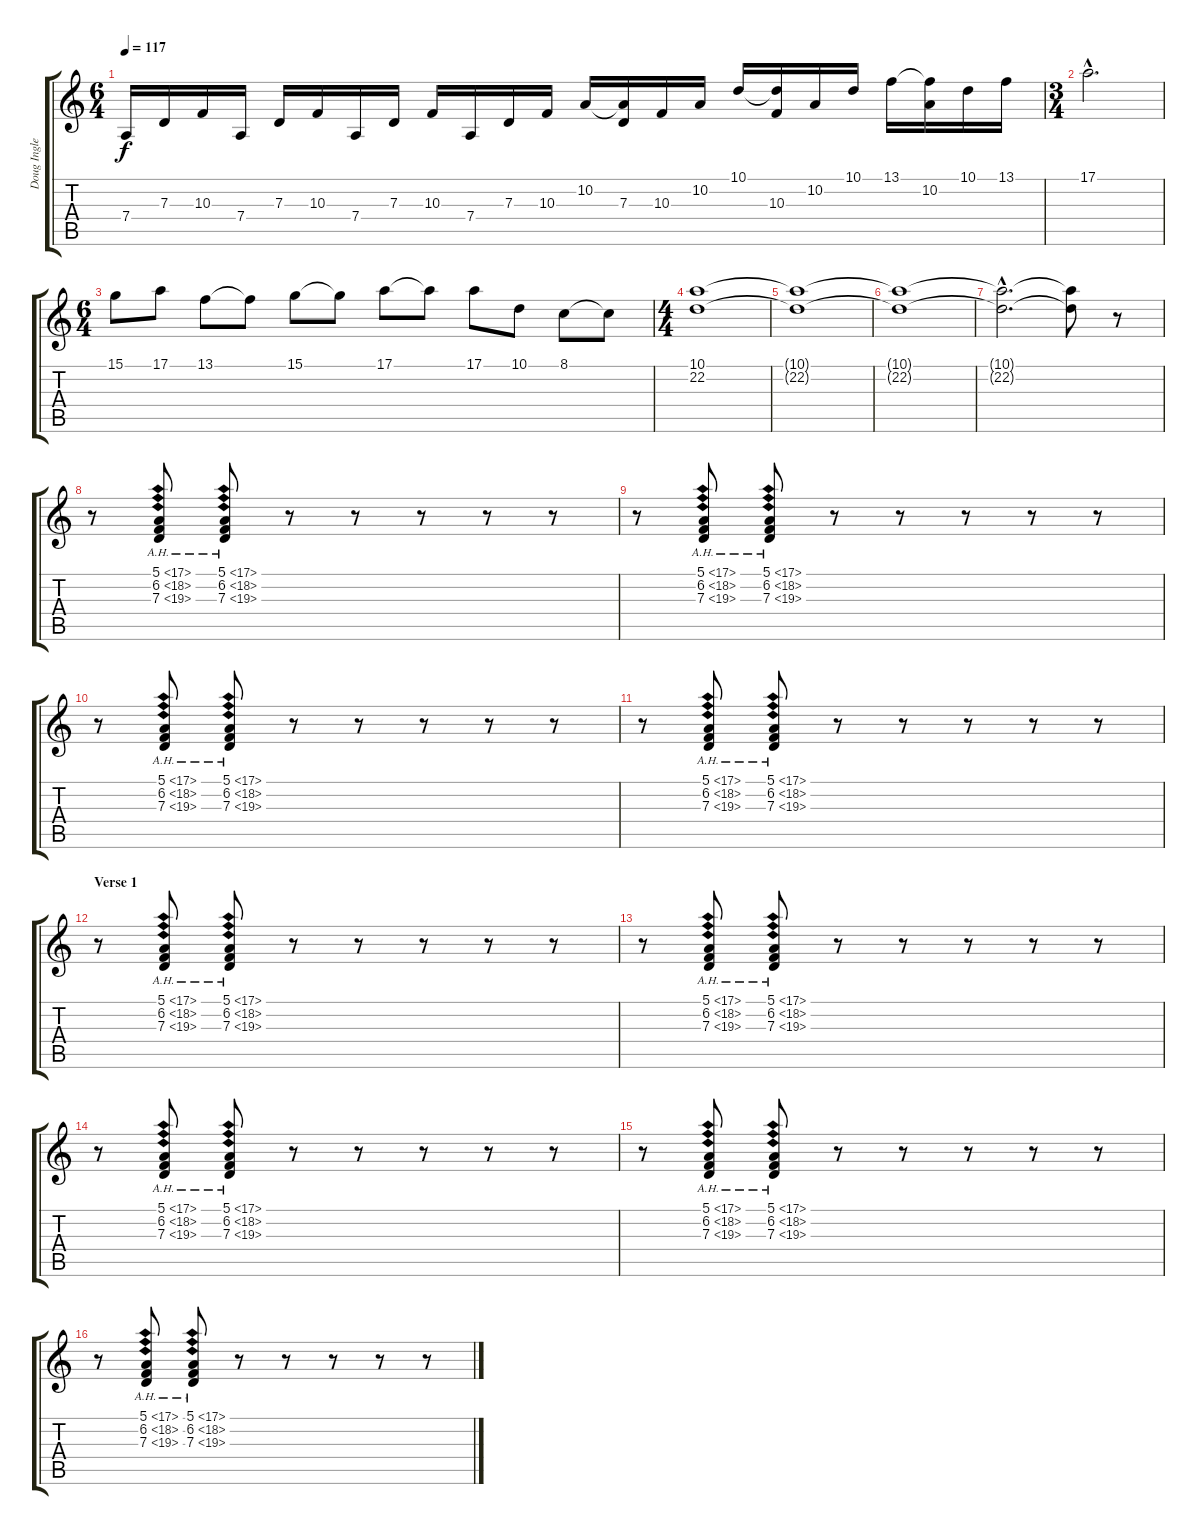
\track ("Doug Ingle" "Doug Ingle") {instrument churchorgan}
\staff {score tabs}
\tuning (E4 B3 G3 D3 A2 E2) {hide}
\ts (6 4)
\tempo 117
\clef g2
\ks c
7.4.16{dy f instrument churchorgan} 7.3.16 10.3.16 7.4.16 7.3.16 10.3.16 7.4.16 7.3.16 10.3.16 7.4.16 7.3.16 10.3.16 10.2.16 (10.2{t} 7.3).16 10.3.16 10.2.16 10.1.16 (10.1{t} 10.3).16 10.2.16 10.1.16 13.1.16 (13.1{t} 10.2).16 10.1.16 13.1.16 |
\ts (3 4)
17.1{hac}.2{d} |
\ts (6 4)
15.1.8 17.1.8 13.1.8 13.1{t}.8 15.1.8 15.1{t}.8 17.1.8 17.1{t}.8 17.1.8 10.1.8 8.1.8 8.1{t}.8 |
\ts (4 4)
(10.1 22.2).1 |
(10.1{t} 22.2{t}).1 |
(10.1{t} 22.2{t}).1 |
(10.1{hac t} 22.2{hac t}).2{d} (10.1{t} 22.2{t}).8 r.8 |
r.8 (5.1{ah 12} 6.2{ah 12} 7.3{ah 12}).8 (5.1{ah 12} 6.2{ah 12} 7.3{ah 12}).8 r.8 r.8 r.8 r.8 r.8 |
r.8 (5.1{ah 12} 6.2{ah 12} 7.3{ah 12}).8 (5.1{ah 12} 6.2{ah 12} 7.3{ah 12}).8 r.8 r.8 r.8 r.8 r.8 |
r.8 (5.1{ah 12} 6.2{ah 12} 7.3{ah 12}).8 (5.1{ah 12} 6.2{ah 12} 7.3{ah 12}).8 r.8 r.8 r.8 r.8 r.8 |
r.8 (5.1{ah 12} 6.2{ah 12} 7.3{ah 12}).8 (5.1{ah 12} 6.2{ah 12} 7.3{ah 12}).8 r.8 r.8 r.8 r.8 r.8 |
\section ("" "Verse 1")
r.8 (5.1{ah 12} 6.2{ah 12} 7.3{ah 12}).8 (5.1{ah 12} 6.2{ah 12} 7.3{ah 12}).8 r.8 r.8 r.8 r.8 r.8 |
r.8 (5.1{ah 12} 6.2{ah 12} 7.3{ah 12}).8 (5.1{ah 12} 6.2{ah 12} 7.3{ah 12}).8 r.8 r.8 r.8 r.8 r.8 |
r.8 (5.1{ah 12} 6.2{ah 12} 7.3{ah 12}).8 (5.1{ah 12} 6.2{ah 12} 7.3{ah 12}).8 r.8 r.8 r.8 r.8 r.8 |
r.8 (5.1{ah 12} 6.2{ah 12} 7.3{ah 12}).8 (5.1{ah 12} 6.2{ah 12} 7.3{ah 12}).8 r.8 r.8 r.8 r.8 r.8 |
r.8 (5.1{ah 12} 6.2{ah 12} 7.3{ah 12}).8 (5.1{ah 12} 6.2{ah 12} 7.3{ah 12}).8 r.8 r.8 r.8 r.8 r.8
